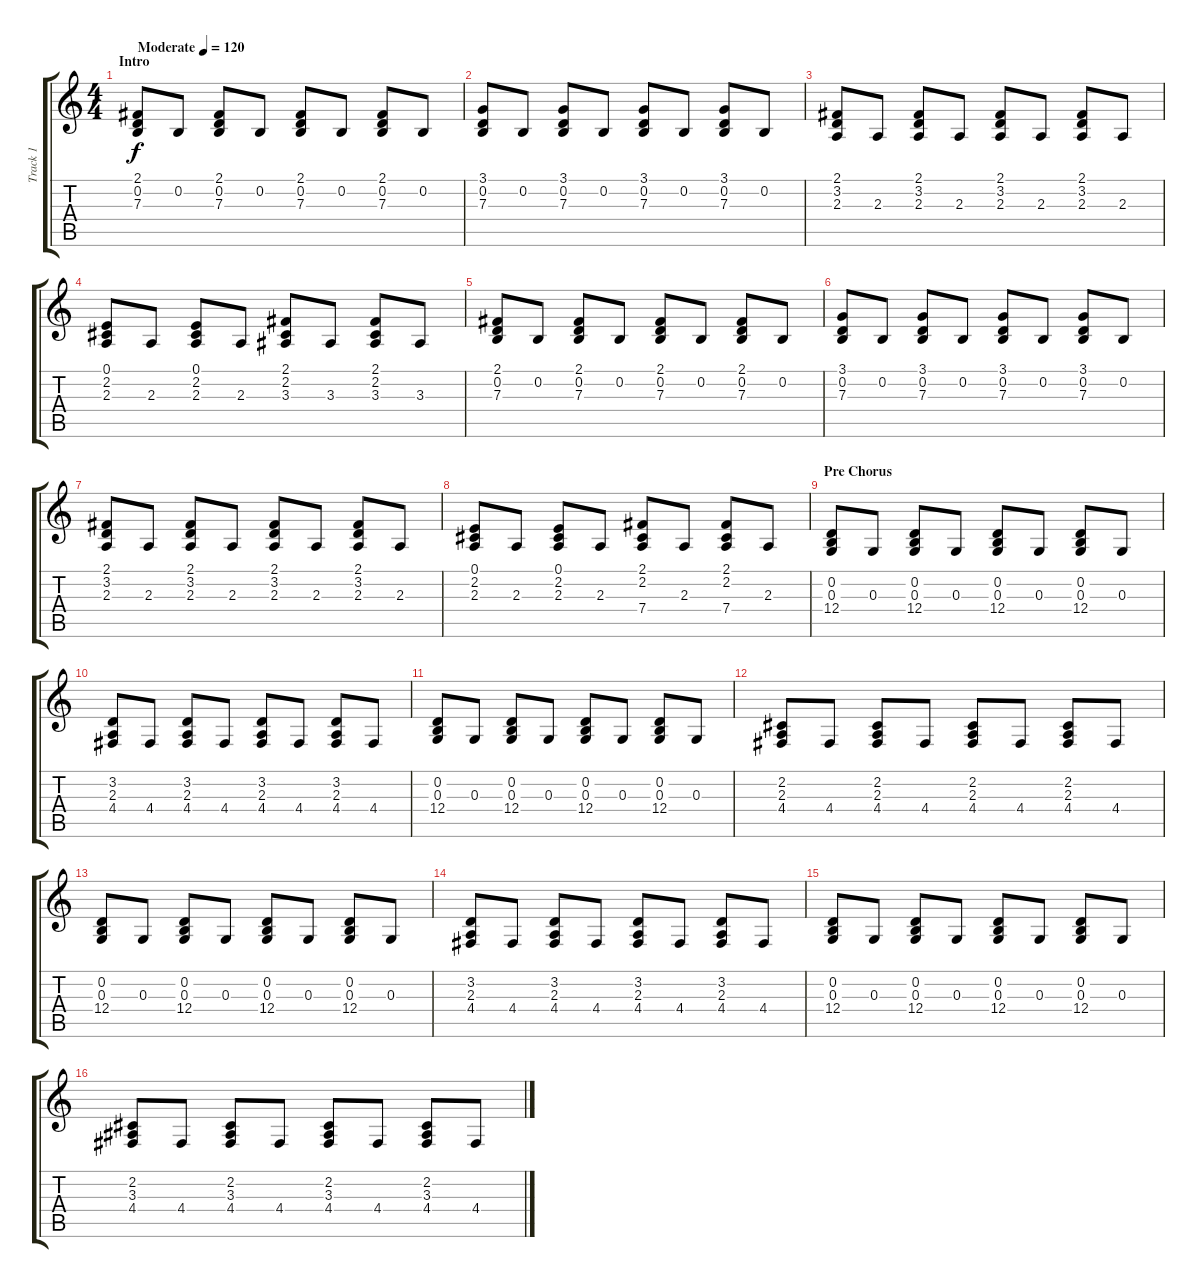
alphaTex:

\track ("Track 1" "Track 1") {instrument acousticgrandpiano}
\staff {score tabs}
\tuning (E4 B3 G3 D3 A2 E2) {hide}
\ts (4 4)
\section ("" "Intro")
\tempo (120 "Moderate")
\clef g2
\ks c
(2.1 0.2 7.3).8{dy f instrument acousticgrandpiano} 0.2.8 (2.1 0.2 7.3).8 0.2.8 (2.1 0.2 7.3).8 0.2.8 (2.1 0.2 7.3).8 0.2.8 |
(3.1 0.2 7.3).8 0.2.8 (3.1 0.2 7.3).8 0.2.8 (3.1 0.2 7.3).8 0.2.8 (3.1 0.2 7.3).8 0.2.8 |
(2.1 3.2 2.3).8 2.3.8 (2.1 3.2 2.3).8 2.3.8 (2.1 3.2 2.3).8 2.3.8 (2.1 3.2 2.3).8 2.3.8 |
(0.1 2.2 2.3).8 2.3.8 (0.1 2.2 2.3).8 2.3.8 (2.1 2.2 3.3).8 3.3.8 (2.1 2.2 3.3).8 3.3.8 |
(2.1 0.2 7.3).8 0.2.8 (2.1 0.2 7.3).8 0.2.8 (2.1 0.2 7.3).8 0.2.8 (2.1 0.2 7.3).8 0.2.8 |
(3.1 0.2 7.3).8 0.2.8 (3.1 0.2 7.3).8 0.2.8 (3.1 0.2 7.3).8 0.2.8 (3.1 0.2 7.3).8 0.2.8 |
(2.1 3.2 2.3).8 2.3.8 (2.1 3.2 2.3).8 2.3.8 (2.1 3.2 2.3).8 2.3.8 (2.1 3.2 2.3).8 2.3.8 |
(0.1 2.2 2.3).8 2.3.8 (0.1 2.2 2.3).8 2.3.8 (2.1 2.2 7.4).8 2.3.8 (2.1 2.2 7.4).8 2.3.8 |
\section ("" "Pre Chorus")
(0.2 0.3 12.4).8 0.3.8 (0.2 0.3 12.4).8 0.3.8 (0.2 0.3 12.4).8 0.3.8 (0.2 0.3 12.4).8 0.3.8 |
(3.2 2.3 4.4).8 4.4.8 (3.2 2.3 4.4).8 4.4.8 (3.2 2.3 4.4).8 4.4.8 (3.2 2.3 4.4).8 4.4.8 |
(0.2 0.3 12.4).8 0.3.8 (0.2 0.3 12.4).8 0.3.8 (0.2 0.3 12.4).8 0.3.8 (0.2 0.3 12.4).8 0.3.8 |
(2.2 2.3 4.4).8 4.4.8 (2.2 2.3 4.4).8 4.4.8 (2.2 2.3 4.4).8 4.4.8 (2.2 2.3 4.4).8 4.4.8 |
(0.2 0.3 12.4).8 0.3.8 (0.2 0.3 12.4).8 0.3.8 (0.2 0.3 12.4).8 0.3.8 (0.2 0.3 12.4).8 0.3.8 |
(3.2 2.3 4.4).8 4.4.8 (3.2 2.3 4.4).8 4.4.8 (3.2 2.3 4.4).8 4.4.8 (3.2 2.3 4.4).8 4.4.8 |
(0.2 0.3 12.4).8 0.3.8 (0.2 0.3 12.4).8 0.3.8 (0.2 0.3 12.4).8 0.3.8 (0.2 0.3 12.4).8 0.3.8 |
(2.2 3.3 4.4).8 4.4.8 (2.2 3.3 4.4).8 4.4.8 (2.2 3.3 4.4).8 4.4.8 (2.2 3.3 4.4).8 4.4.8
